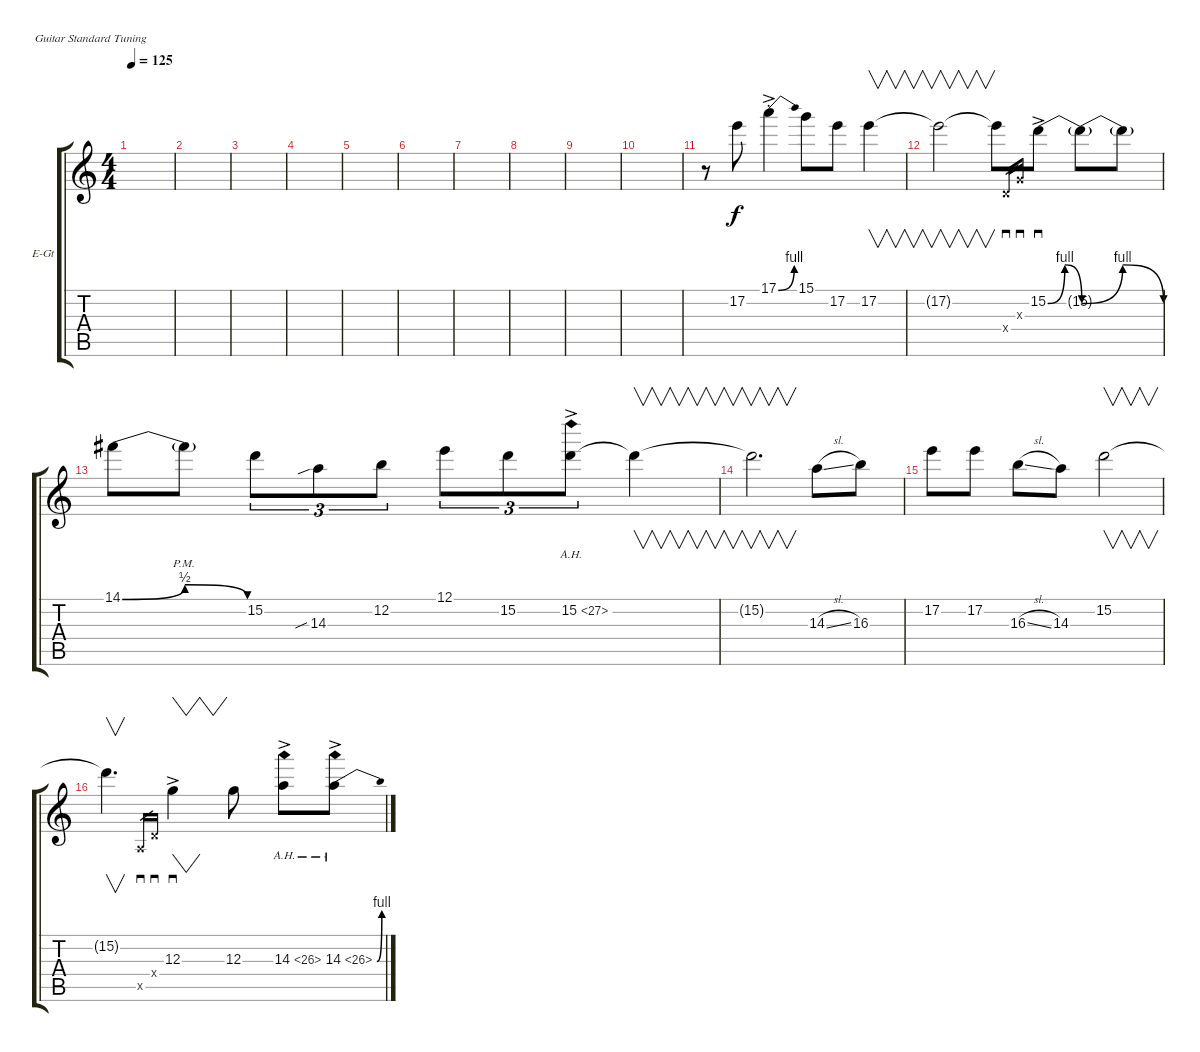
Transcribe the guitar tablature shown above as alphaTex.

\defaultSystemsLayout 4
\bracketExtendMode groupsimilarinstruments
\firstSystemTrackNameOrientation horizontal
\otherSystemsTrackNameOrientation horizontal
\track ("Lead Distortion" "E-Gt") {instrument distortionguitar}
\staff {score tabs}
\tuning (E4 B3 G3 D3 A2 E2)
\ts (4 4)
\tempo 125
\clef g2
\ks c
|
|
|
|
|
|
|
|
|
|
r.8 17.2.8 17.1{be (bend 0 0 15 4) ac st}.4 15.1.8 17.2.8 17.2.4{v} |
17.2{t}.2{v} 17.2{t}.8{v} 0.4{x}.16{sd gr} 0.3{x}.16{sd gr} 15.2{be (bendrelease 0 0 10.2 4 20.4 4 30 0) ac}.8{sd} 15.2{be (bendrelease 0 0 10.2 4 20.4 4 30 0) t}.8 15.2{t}.8 |
14.1{be (bendrelease 0 0 10.2 2 20.4 2 30 0)}.8 14.1{pm t}.8 15.2.8{tu (3 2)} 14.3{sib}.8{tu (3 2)} 12.2.8{tu (3 2)} 12.1.8{tu (3 2)} 15.2.8{tu (3 2)} 15.2{ah 12 ac}.8{tu (3 2)} 15.2{t}.4{v} |
15.2{t}.2{v d} 14.3{sl}.8 16.3.8 |
17.2.8 17.2.8 16.3{sl}.8 14.3.8 15.2.2{v} |
15.2{t}.4{v d} 0.5{x}.16{sd gr} 0.4{x}.16{sd gr} 12.3{ac}.4{vw sd} 12.3.8 14.3{ah 12 ac}.8 14.3{be (bend 0 0 15 4) ah 12 ac}.8
